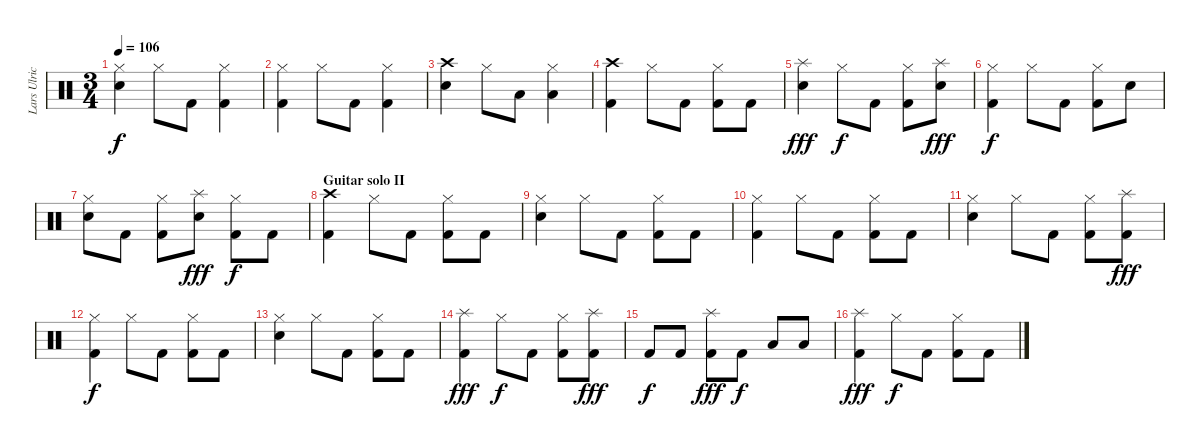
\track ("Lars Ulrich" "Lars Ulric") {instrument percussion}
\staff {score}
\articulation defaults
\ts (3 4)
\tempo 106
\clef neutral
\ks c
("Hi-Hat (closed)" "Electric Snare (hit)").4{dy f} "Hi-Hat (closed)".8 "Kick (hit) 2".8 ("Hi-Hat (closed)" "Kick (hit) 2").4 |
("Hi-Hat (closed)" "Kick (hit) 2").4 "Hi-Hat (closed)".8 "Kick (hit) 2".8 ("Hi-Hat (closed)" "Kick (hit) 2").4 |
("Crash high (hit)" "Electric Snare (hit)").4 "Hi-Hat (closed)".8 "Low Tom (hit)".8 ("Hi-Hat (closed)" "Low Tom (hit)").4 |
("Crash high (hit)" "Kick (hit) 2").4 "Hi-Hat (closed)".8 "Kick (hit) 2".8 ("Hi-Hat (closed)" "Kick (hit) 2").8 "Kick (hit) 2".8 |
("Splash (hit)" "Electric Snare (hit)").4{dy fff} "Hi-Hat (closed)".8{dy f} "Kick (hit) 2".8 ("Hi-Hat (closed)" "Kick (hit) 2").8 ("Splash (hit)" "Electric Snare (hit)").8{dy fff} |
("Hi-Hat (closed)" "Kick (hit) 2").4{dy f} "Hi-Hat (closed)".8 "Kick (hit) 2".8 ("Hi-Hat (closed)" "Kick (hit) 2").8 "Electric Snare (hit)".8 |
("Hi-Hat (closed)" "Electric Snare (hit)").8 "Kick (hit) 2".8 ("Hi-Hat (closed)" "Kick (hit) 2").8 ("Splash (hit)" "Electric Snare (hit)").8{dy fff} ("Hi-Hat (closed)" "Kick (hit) 2").8{dy f} "Kick (hit) 2".8 |
\section ("" "Guitar solo II")
("Crash high (hit)" "Kick (hit) 2").4 "Hi-Hat (closed)".8 "Kick (hit) 2".8 ("Hi-Hat (closed)" "Kick (hit) 2").8 "Kick (hit) 2".8 |
("Hi-Hat (closed)" "Electric Snare (hit)").4 "Hi-Hat (closed)".8 "Kick (hit) 2".8 ("Hi-Hat (closed)" "Kick (hit) 2").8 "Kick (hit) 2".8 |
("Hi-Hat (closed)" "Kick (hit) 2").4 "Hi-Hat (closed)".8 "Kick (hit) 2".8 ("Hi-Hat (closed)" "Kick (hit) 2").8 "Kick (hit) 2".8 |
("Hi-Hat (closed)" "Electric Snare (hit)").4 "Hi-Hat (closed)".8 "Kick (hit) 2".8 ("Hi-Hat (closed)" "Kick (hit) 2").8 ("Splash (hit)" "Kick (hit) 2").8{dy fff} |
("Hi-Hat (closed)" "Kick (hit) 2").4{dy f} "Hi-Hat (closed)".8 "Kick (hit) 2".8 ("Hi-Hat (closed)" "Kick (hit) 2").8 "Kick (hit) 2".8 |
("Hi-Hat (closed)" "Electric Snare (hit)").4 "Hi-Hat (closed)".8 "Kick (hit) 2".8 ("Hi-Hat (closed)" "Kick (hit) 2").8 "Kick (hit) 2".8 |
("Splash (hit)" "Kick (hit) 2").4{dy fff} "Hi-Hat (closed)".8{dy f} "Kick (hit) 2".8 ("Hi-Hat (closed)" "Kick (hit) 2").8 ("Splash (hit)" "Kick (hit) 2").8{dy fff} |
"Kick (hit) 2".8{dy f} "Kick (hit) 2".8 ("Splash (hit)" "Kick (hit) 2").8{dy fff} "Kick (hit) 2".8{dy f} "Low Tom (hit)".8 "Low Tom (hit)".8 |
("Splash (hit)" "Kick (hit) 2").4{dy fff} "Hi-Hat (closed)".8{dy f} "Kick (hit) 2".8 ("Hi-Hat (closed)" "Kick (hit) 2").8 "Kick (hit) 2".8
